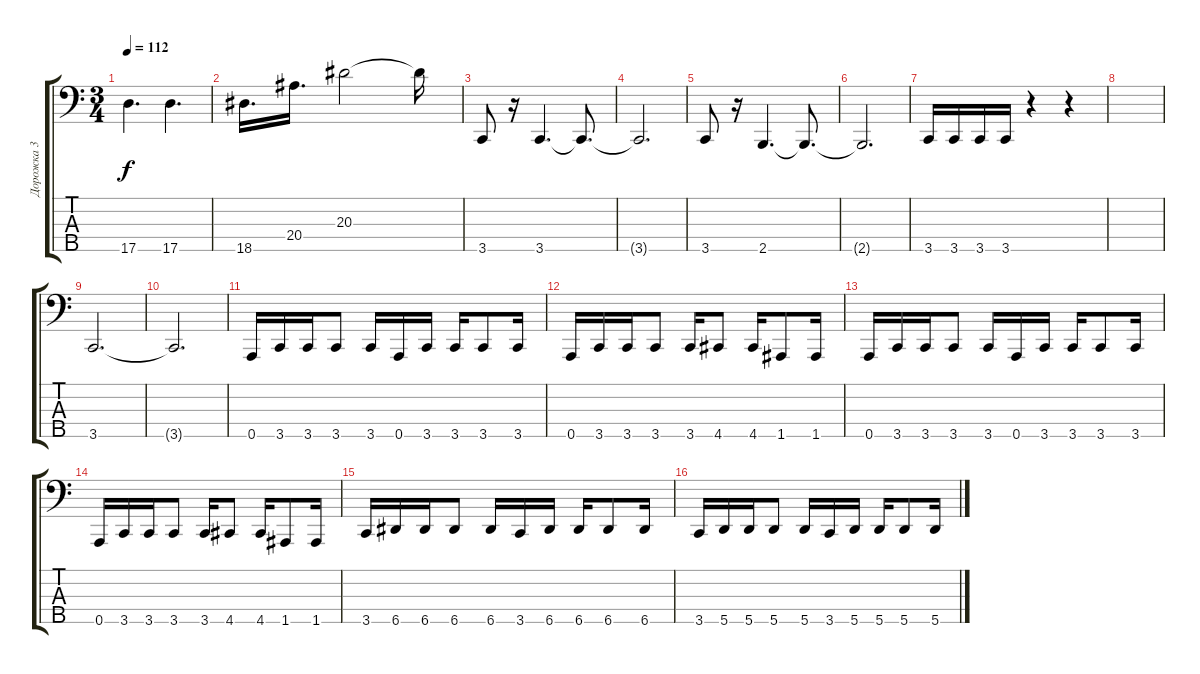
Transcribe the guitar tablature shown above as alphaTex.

\track ("Дорожка 3" "Дорожка 3") {instrument electricbassfinger}
\staff {score tabs}
\tuning (F2 C2 G1 D1 A0) {hide}
\ts (3 4)
\tempo 112
\clef f4
\ks c
17.5.4{d dy f} 17.5.4{d} |
18.5.16{d} 20.4.16{d} 20.3.2 20.3{t}.16 |
3.5.8 r.16 3.5.4{d} 3.5{t}.8{d} |
3.5{t}.2{d} |
3.5.8 r.16 2.5.4{d} 2.5{t}.8{d} |
2.5{t}.2{d} |
3.5.16 3.5.16 3.5.16 3.5.16 r.4 r.4 |
|
3.5.2{d} |
3.5{t}.2{d} |
0.5.16 3.5.16 3.5.16 3.5.8 3.5.16 0.5.16 3.5.16 3.5.16 3.5.8 3.5.16 |
0.5.16 3.5.16 3.5.16 3.5.8 3.5.16 4.5.8 4.5.16 1.5.8 1.5.16 |
0.5.16 3.5.16 3.5.16 3.5.8 3.5.16 0.5.16 3.5.16 3.5.16 3.5.8 3.5.16 |
0.5.16 3.5.16 3.5.16 3.5.8 3.5.16 4.5.8 4.5.16 1.5.8 1.5.16 |
3.5.16 6.5.16 6.5.16 6.5.8 6.5.16 3.5.16 6.5.16 6.5.16 6.5.8 6.5.16 |
3.5.16 5.5.16 5.5.16 5.5.8 5.5.16 3.5.16 5.5.16 5.5.16 5.5.8 5.5.16
